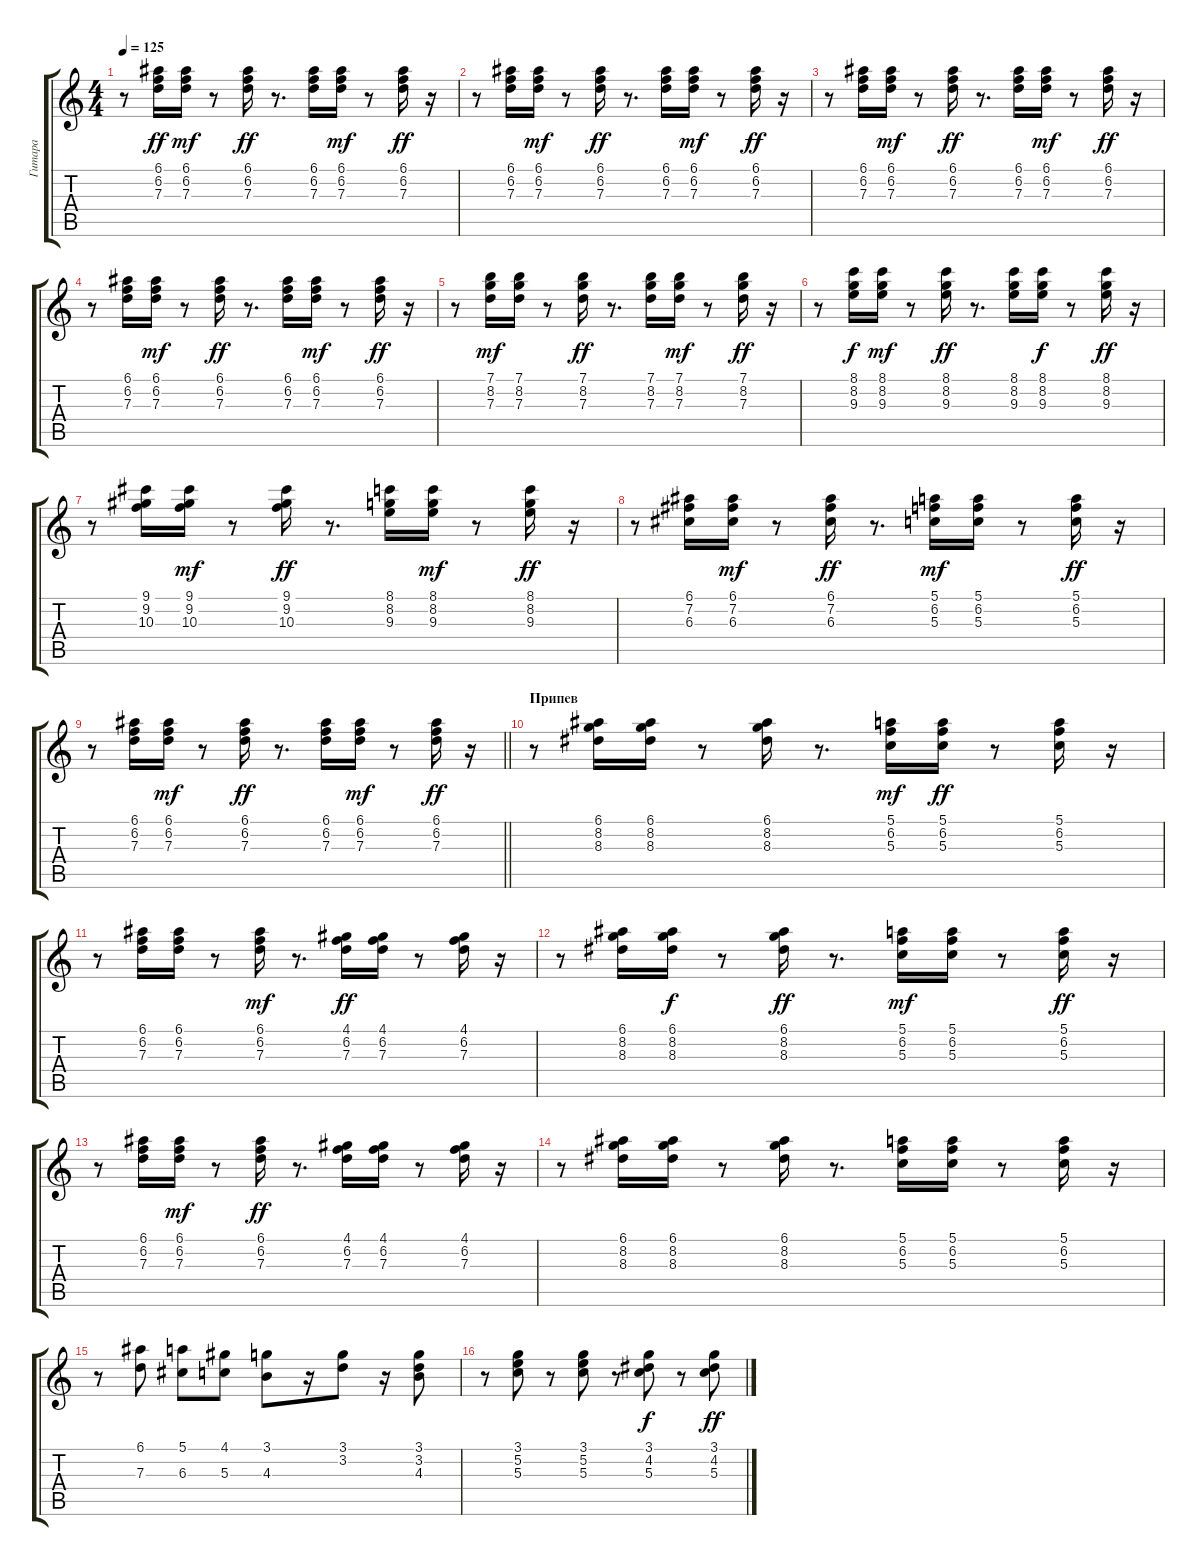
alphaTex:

\track ("Гитара" "Гитара") {instrument electricguitarjazz}
\staff {score tabs}
\tuning (E4 B3 G3 D3 A2 E2) {hide}
\ts (4 4)
\tempo 125
\clef g2
\ks c
r.8{dy ff} (6.1 6.2 7.3).16 (6.1 6.2 7.3).16{dy mf} r.8 (6.1 6.2 7.3).16{dy ff} r.8{d} (6.1 6.2 7.3).16 (6.1 6.2 7.3).16{dy mf} r.8 (6.1 6.2 7.3).16{dy ff} r.16 |
r.8 (6.1 6.2 7.3).16 (6.1 6.2 7.3).16{dy mf} r.8 (6.1 6.2 7.3).16{dy ff} r.8{d} (6.1 6.2 7.3).16 (6.1 6.2 7.3).16{dy mf} r.8 (6.1 6.2 7.3).16{dy ff} r.16 |
r.8 (6.1 6.2 7.3).16 (6.1 6.2 7.3).16{dy mf} r.8 (6.1 6.2 7.3).16{dy ff} r.8{d} (6.1 6.2 7.3).16 (6.1 6.2 7.3).16{dy mf} r.8 (6.1 6.2 7.3).16{dy ff} r.16 |
r.8 (6.1 6.2 7.3).16 (6.1 6.2 7.3).16{dy mf} r.8 (6.1 6.2 7.3).16{dy ff} r.8{d} (6.1 6.2 7.3).16 (6.1 6.2 7.3).16{dy mf} r.8 (6.1 6.2 7.3).16{dy ff} r.16 |
r.8 (7.1 8.2 7.3).16{dy mf} (7.1 8.2 7.3).16 r.8 (7.1 8.2 7.3).16{dy ff} r.8{d} (7.1 8.2 7.3).16 (7.1 8.2 7.3).16{dy mf} r.8 (7.1 8.2 7.3).16{dy ff} r.16 |
r.8 (8.1 8.2 9.3).16{dy f} (8.1 8.2 9.3).16{dy mf} r.8 (8.1 8.2 9.3).16{dy ff} r.8{d} (8.1 8.2 9.3).16 (8.1 8.2 9.3).16{dy f} r.8 (8.1 8.2 9.3).16{dy ff} r.16 |
r.8 (9.1 9.2 10.3).16 (9.1 9.2 10.3).16{dy mf} r.8 (9.1 9.2 10.3).16{dy ff} r.8{d} (8.1 8.2 9.3).16 (8.1 8.2 9.3).16{dy mf} r.8 (8.1 8.2 9.3).16{dy ff} r.16 |
r.8 (6.1 7.2 6.3).16 (6.1 7.2 6.3).16{dy mf} r.8 (6.1 7.2 6.3).16{dy ff} r.8{d} (5.1 6.2 5.3).16{dy mf} (5.1 6.2 5.3).16 r.8 (5.1 6.2 5.3).16{dy ff} r.16 |
\barLineRight lightlight
r.8 (6.1 6.2 7.3).16 (6.1 6.2 7.3).16{dy mf} r.8 (6.1 6.2 7.3).16{dy ff} r.8{d} (6.1 6.2 7.3).16 (6.1 6.2 7.3).16{dy mf} r.8 (6.1 6.2 7.3).16{dy ff} r.16 |
\section ("" "Припев")
r.8 (6.1 8.2 8.3).16 (6.1 8.2 8.3).16 r.8 (6.1 8.2 8.3).16 r.8{d} (5.1 6.2 5.3).16{dy mf} (5.1 6.2 5.3).16{dy ff} r.8 (5.1 6.2 5.3).16 r.16 |
r.8 (6.1 6.2 7.3).16 (6.1 6.2 7.3).16 r.8 (6.1 6.2 7.3).16{dy mf} r.8{d} (4.1 6.2 7.3).16{dy ff} (4.1 6.2 7.3).16 r.8 (4.1 6.2 7.3).16 r.16 |
r.8 (6.1 8.2 8.3).16 (6.1 8.2 8.3).16{dy f} r.8 (6.1 8.2 8.3).16{dy ff} r.8{d} (5.1 6.2 5.3).16{dy mf} (5.1 6.2 5.3).16 r.8 (5.1 6.2 5.3).16{dy ff} r.16 |
r.8 (6.1 6.2 7.3).16 (6.1 6.2 7.3).16{dy mf} r.8 (6.1 6.2 7.3).16{dy ff} r.8{d} (4.1 6.2 7.3).16 (4.1 6.2 7.3).16 r.8 (4.1 6.2 7.3).16 r.16 |
r.8 (6.1 8.2 8.3).16 (6.1 8.2 8.3).16 r.8 (6.1 8.2 8.3).16 r.8{d} (5.1 6.2 5.3).16 (5.1 6.2 5.3).16 r.8 (5.1 6.2 5.3).16 r.16 |
r.8 (6.1 7.3).8 (5.1 6.3).8 (4.1 5.3).8 (3.1 4.3).8 r.16 (3.1 3.2).8 r.16 (3.1 3.2 4.3).8 |
r.8 (3.1 5.2 5.3).8 r.8 (3.1 5.2 5.3).8 r.8 (3.1 4.2 5.3).8{dy f} r.8 (3.1 4.2 5.3).8{dy ff}
